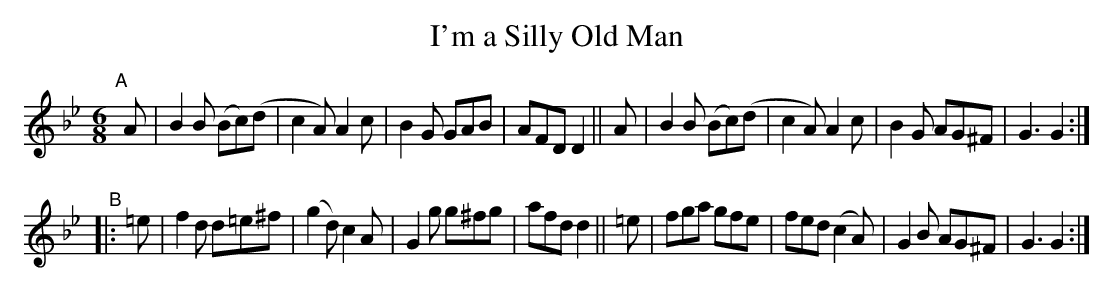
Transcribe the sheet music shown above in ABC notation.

X:1
T: I'm a Silly Old Man
M: 6/8
L: 1/8
K: Gm
"^A"[|]\
A | B2B (Bc)(d | c2A) A2c | B2G GAB | AFD D2 ||\
A | B2B (Bc)(d | c2A) A2c | B2G AG^F | G3 G2 :|
"^B"|:\
=e | f2d d=e^f | (g2d) c2A | G2g g^fg | afd d2 ||\
=e | fga gfe | fed (c2A) | G2B AG^F | G3 G2 :|
